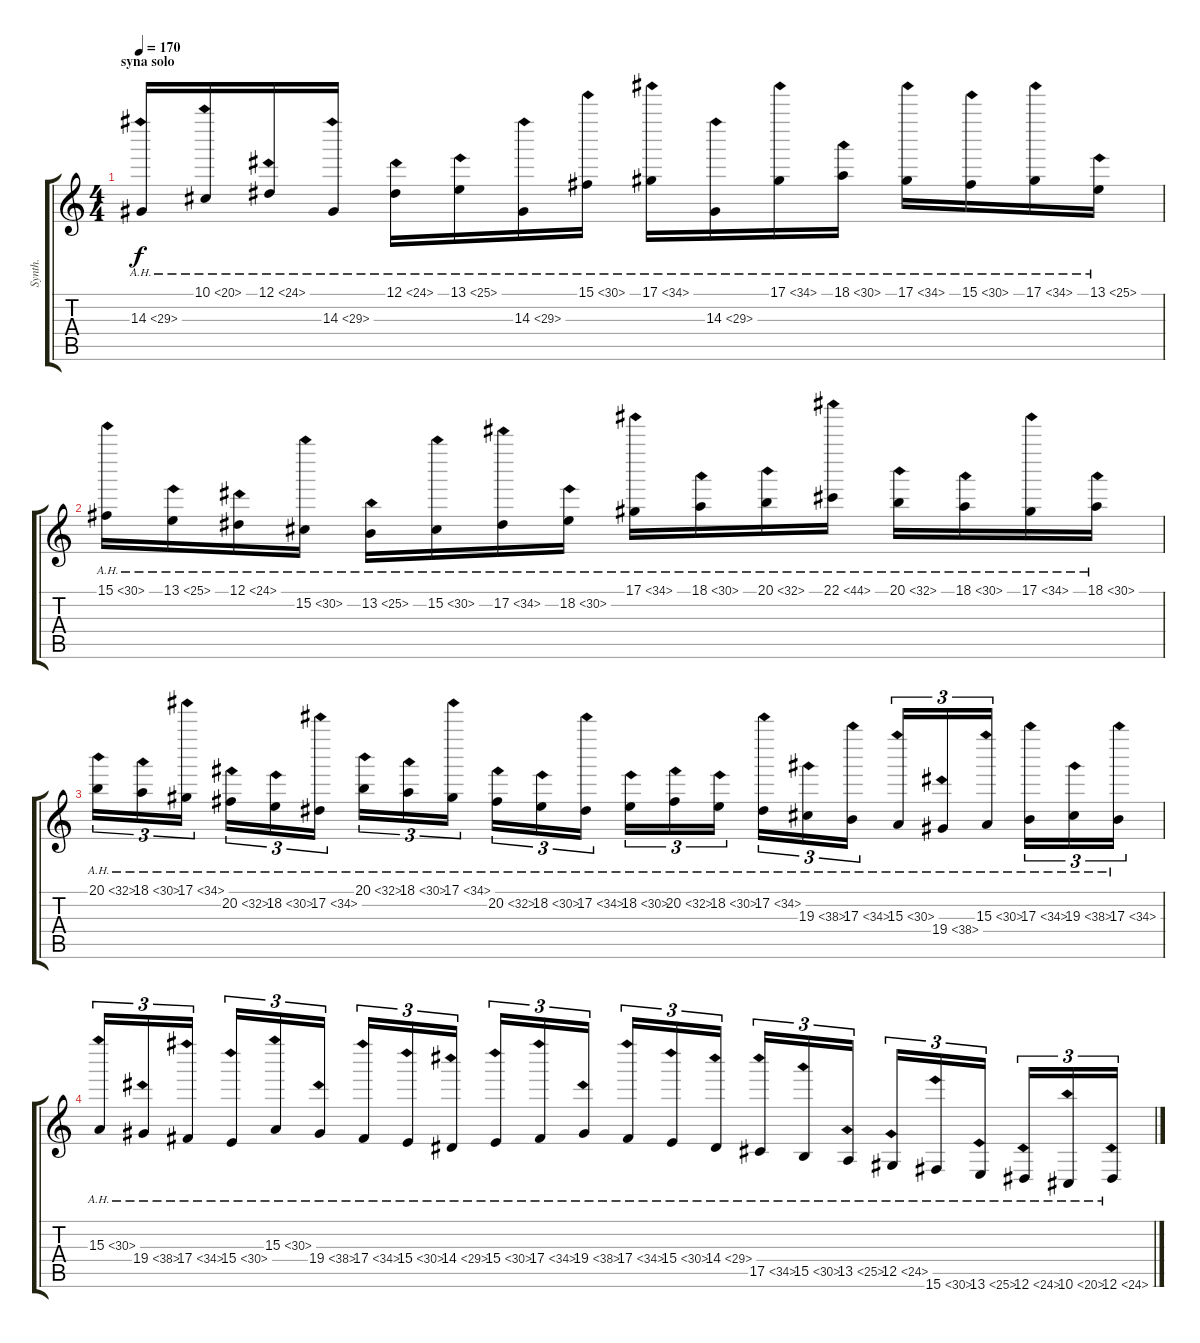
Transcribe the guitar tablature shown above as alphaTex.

\track ("Synth." "Synth.") {instrument lead1square}
\staff {score tabs}
\tuning (Eb4 Bb3 Gb3 Db3 Ab2 Eb2) {hide}
\ts (4 4)
\section ("" "syna solo")
\tempo 170
\clef g2
\ks c
14.3{ah 15}.16{dy f} 10.1{ah 10}.16 12.1{ah 12}.16 14.3{ah 15}.16 12.1{ah 12}.16 13.1{ah 12}.16 14.3{ah 15}.16 15.1{ah 15}.16 17.1{ah 17}.16 14.3{ah 15}.16 17.1{ah 17}.16 18.1{ah 12}.16 17.1{ah 17}.16 15.1{ah 15}.16 17.1{ah 17}.16 13.1{ah 12}.16 |
15.1{ah 15}.16 13.1{ah 12}.16 12.1{ah 12}.16 15.2{ah 15}.16 13.2{ah 12}.16 15.2{ah 15}.16 17.2{ah 17}.16 18.2{ah 12}.16 17.1{ah 17}.16 18.1{ah 12}.16 20.1{ah 12}.16 22.1{ah 22}.16 20.1{ah 12}.16 18.1{ah 12}.16 17.1{ah 17}.16 18.1{ah 12}.16 |
20.1{ah 12}.16{tu (3 2)} 18.1{ah 12}.16{tu (3 2)} 17.1{ah 17}.16{tu (3 2)} 20.2{ah 12}.16{tu (3 2)} 18.2{ah 12}.16{tu (3 2)} 17.2{ah 17}.16{tu (3 2)} 20.1{ah 12}.16{tu (3 2)} 18.1{ah 12}.16{tu (3 2)} 17.1{ah 17}.16{tu (3 2)} 20.2{ah 12}.16{tu (3 2)} 18.2{ah 12}.16{tu (3 2)} 17.2{ah 17}.16{tu (3 2)} 18.2{ah 12}.16{tu (3 2)} 20.2{ah 12}.16{tu (3 2)} 18.2{ah 12}.16{tu (3 2)} 17.2{ah 17}.16{tu (3 2)} 19.3{ah 19}.16{tu (3 2)} 17.3{ah 17}.16{tu (3 2)} 15.3{ah 15}.16{tu (3 2)} 19.4{ah 19}.16{tu (3 2)} 15.3{ah 15}.16{tu (3 2)} 17.3{ah 17}.16{tu (3 2)} 19.3{ah 19}.16{tu (3 2)} 17.3{ah 17}.16{tu (3 2)} |
15.3{ah 15}.16{tu (3 2)} 19.4{ah 19}.16{tu (3 2)} 17.4{ah 17}.16{tu (3 2)} 15.4{ah 15}.16{tu (3 2)} 15.3{ah 15}.16{tu (3 2)} 19.4{ah 19}.16{tu (3 2)} 17.4{ah 17}.16{tu (3 2)} 15.4{ah 15}.16{tu (3 2)} 14.4{ah 15}.16{tu (3 2)} 15.4{ah 15}.16{tu (3 2)} 17.4{ah 17}.16{tu (3 2)} 19.4{ah 19}.16{tu (3 2)} 17.4{ah 17}.16{tu (3 2)} 15.4{ah 15}.16{tu (3 2)} 14.4{ah 15}.16{tu (3 2)} 17.5{ah 17}.16{tu (3 2)} 15.5{ah 15}.16{tu (3 2)} 13.5{ah 12}.16{tu (3 2)} 12.5{ah 12}.16{tu (3 2)} 15.6{ah 15}.16{tu (3 2)} 13.6{ah 12}.16{tu (3 2)} 12.6{ah 12}.16{tu (3 2)} 10.6{ah 10}.16{tu (3 2)} 12.6{ah 12}.16{tu (3 2)}
